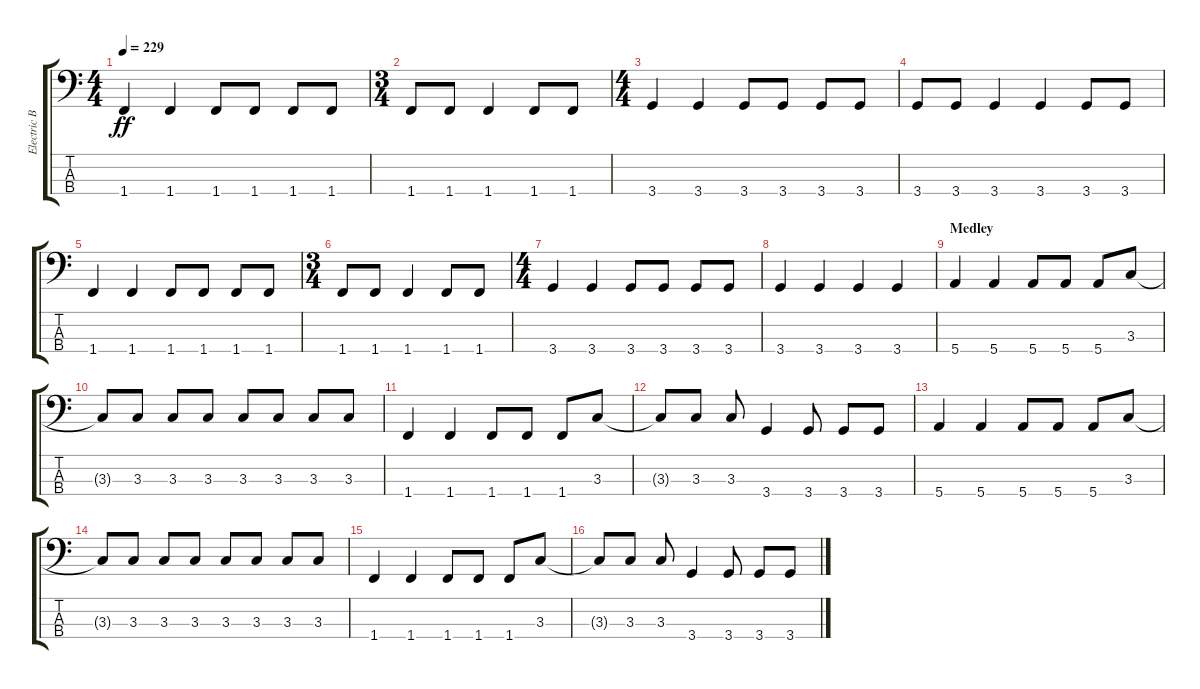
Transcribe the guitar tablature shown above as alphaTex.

\track ("Electric Bass" "Electric B") {instrument electricbassfinger}
\staff {score tabs}
\tuning (G2 D2 A1 E1) {hide}
\ts (4 4)
\tempo 229
\clef f4
\ks c
1.4.4{dy ff} 1.4.4 1.4.8 1.4.8 1.4.8 1.4.8 |
\ts (3 4)
1.4.8 1.4.8 1.4.4 1.4.8 1.4.8 |
\ts (4 4)
3.4.4 3.4.4 3.4.8 3.4.8 3.4.8 3.4.8 |
3.4.8 3.4.8 3.4.4 3.4.4 3.4.8 3.4.8 |
1.4.4 1.4.4 1.4.8 1.4.8 1.4.8 1.4.8 |
\ts (3 4)
1.4.8 1.4.8 1.4.4 1.4.8 1.4.8 |
\ts (4 4)
3.4.4 3.4.4 3.4.8 3.4.8 3.4.8 3.4.8 |
3.4.4 3.4.4 3.4.4 3.4.4 |
\section ("" "Medley")
5.4.4 5.4.4 5.4.8 5.4.8 5.4.8 3.3.8 |
3.3{t}.8 3.3.8 3.3.8 3.3.8 3.3.8 3.3.8 3.3.8 3.3.8 |
1.4.4 1.4.4 1.4.8 1.4.8 1.4.8 3.3.8 |
3.3{t}.8 3.3.8 3.3.8 3.4.4 3.4.8 3.4.8 3.4.8 |
5.4.4 5.4.4 5.4.8 5.4.8 5.4.8 3.3.8 |
3.3{t}.8 3.3.8 3.3.8 3.3.8 3.3.8 3.3.8 3.3.8 3.3.8 |
1.4.4 1.4.4 1.4.8 1.4.8 1.4.8 3.3.8 |
3.3{t}.8 3.3.8 3.3.8 3.4.4 3.4.8 3.4.8 3.4.8
